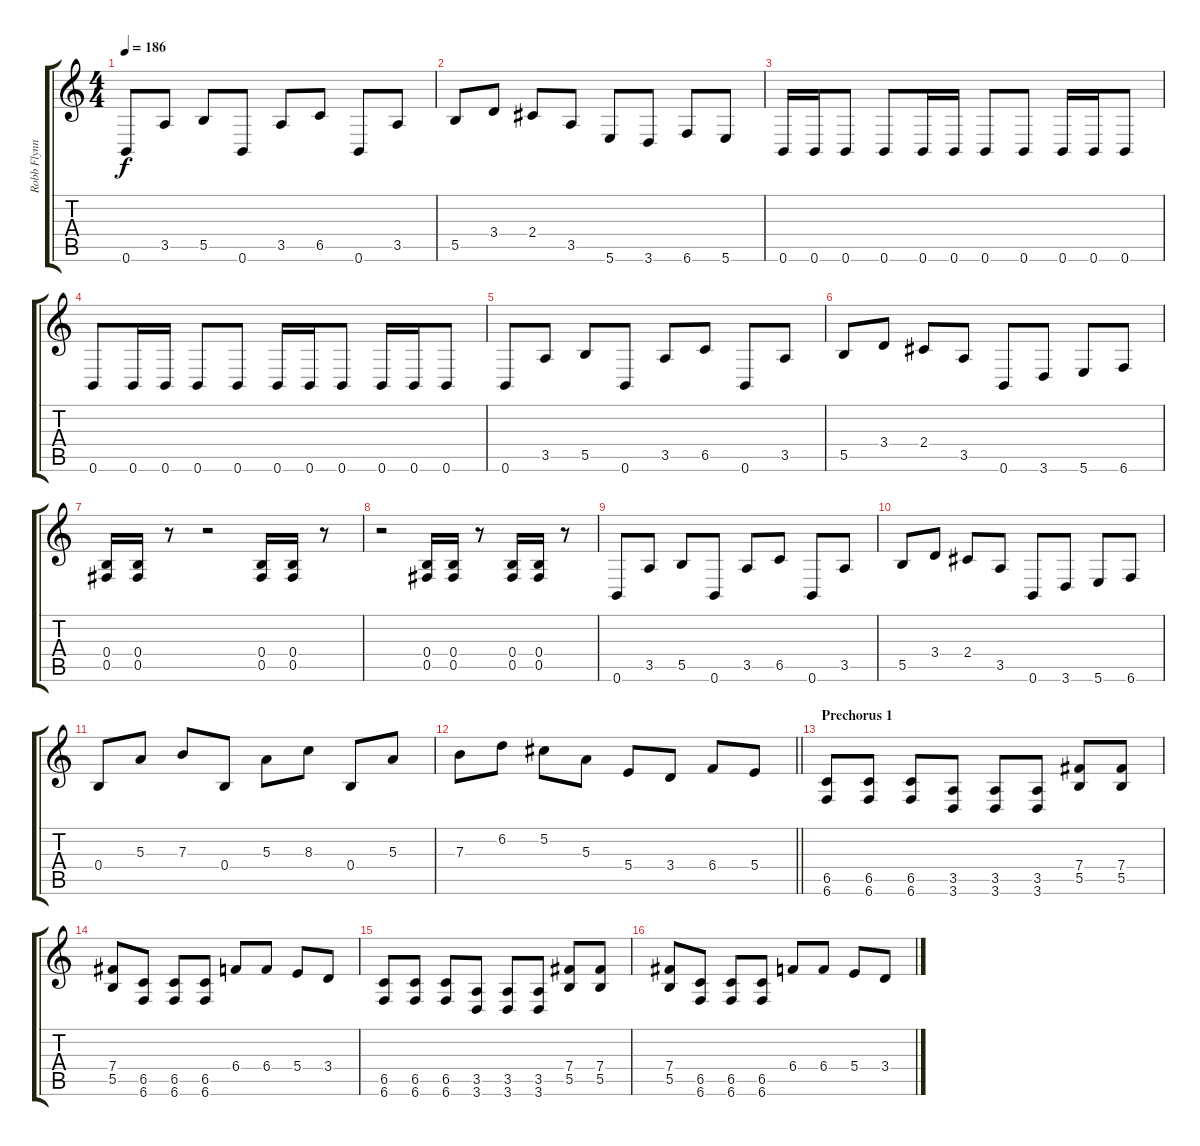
\track ("Robb Flynn" "Robb Flynn") {instrument distortionguitar}
\staff {score tabs}
\tuning (Db4 Ab3 E3 B2 Gb2 B1) {hide}
\ts (4 4)
\tempo 186
\clef g2
\ks c
0.6.8{dy f} 3.5.8 5.5.8 0.6.8 3.5.8 6.5.8 0.6.8 3.5.8 |
5.5.8 3.4.8 2.4.8 3.5.8 5.6.8 3.6.8 6.6.8 5.6.8 |
0.6.16 0.6.16 0.6.8 0.6.8 0.6.16 0.6.16 0.6.8 0.6.8 0.6.16 0.6.16 0.6.8 |
0.6.8 0.6.16 0.6.16 0.6.8 0.6.8 0.6.16 0.6.16 0.6.8 0.6.16 0.6.16 0.6.8 |
0.6.8 3.5.8 5.5.8 0.6.8 3.5.8 6.5.8 0.6.8 3.5.8 |
5.5.8 3.4.8 2.4.8 3.5.8 0.6.8 3.6.8 5.6.8 6.6.8 |
(0.4 0.5).16 (0.4 0.5).16 r.8 r.2 (0.4 0.5).16 (0.4 0.5).16 r.8 |
r.2 (0.4 0.5).16 (0.4 0.5).16 r.8 (0.4 0.5).16 (0.4 0.5).16 r.8 |
0.6.8 3.5.8 5.5.8 0.6.8 3.5.8 6.5.8 0.6.8 3.5.8 |
5.5.8 3.4.8 2.4.8 3.5.8 0.6.8 3.6.8 5.6.8 6.6.8 |
0.4.8 5.3.8 7.3.8 0.4.8 5.3.8 8.3.8 0.4.8 5.3.8 |
\barLineRight lightlight
7.3.8 6.2.8 5.2.8 5.3.8 5.4.8 3.4.8 6.4.8 5.4.8 |
\section ("" "Prechorus 1")
(6.5 6.6).8 (6.5 6.6).8 (6.5 6.6).8 (3.5 3.6).8 (3.5 3.6).8 (3.5 3.6).8 (7.4 5.5).8 (7.4 5.5).8 |
(7.4 5.5).8 (6.5 6.6).8 (6.5 6.6).8 (6.5 6.6).8 6.4.8 6.4.8 5.4.8 3.4.8 |
(6.5 6.6).8 (6.5 6.6).8 (6.5 6.6).8 (3.5 3.6).8 (3.5 3.6).8 (3.5 3.6).8 (7.4 5.5).8 (7.4 5.5).8 |
(7.4 5.5).8 (6.5 6.6).8 (6.5 6.6).8 (6.5 6.6).8 6.4.8 6.4.8 5.4.8 3.4.8
